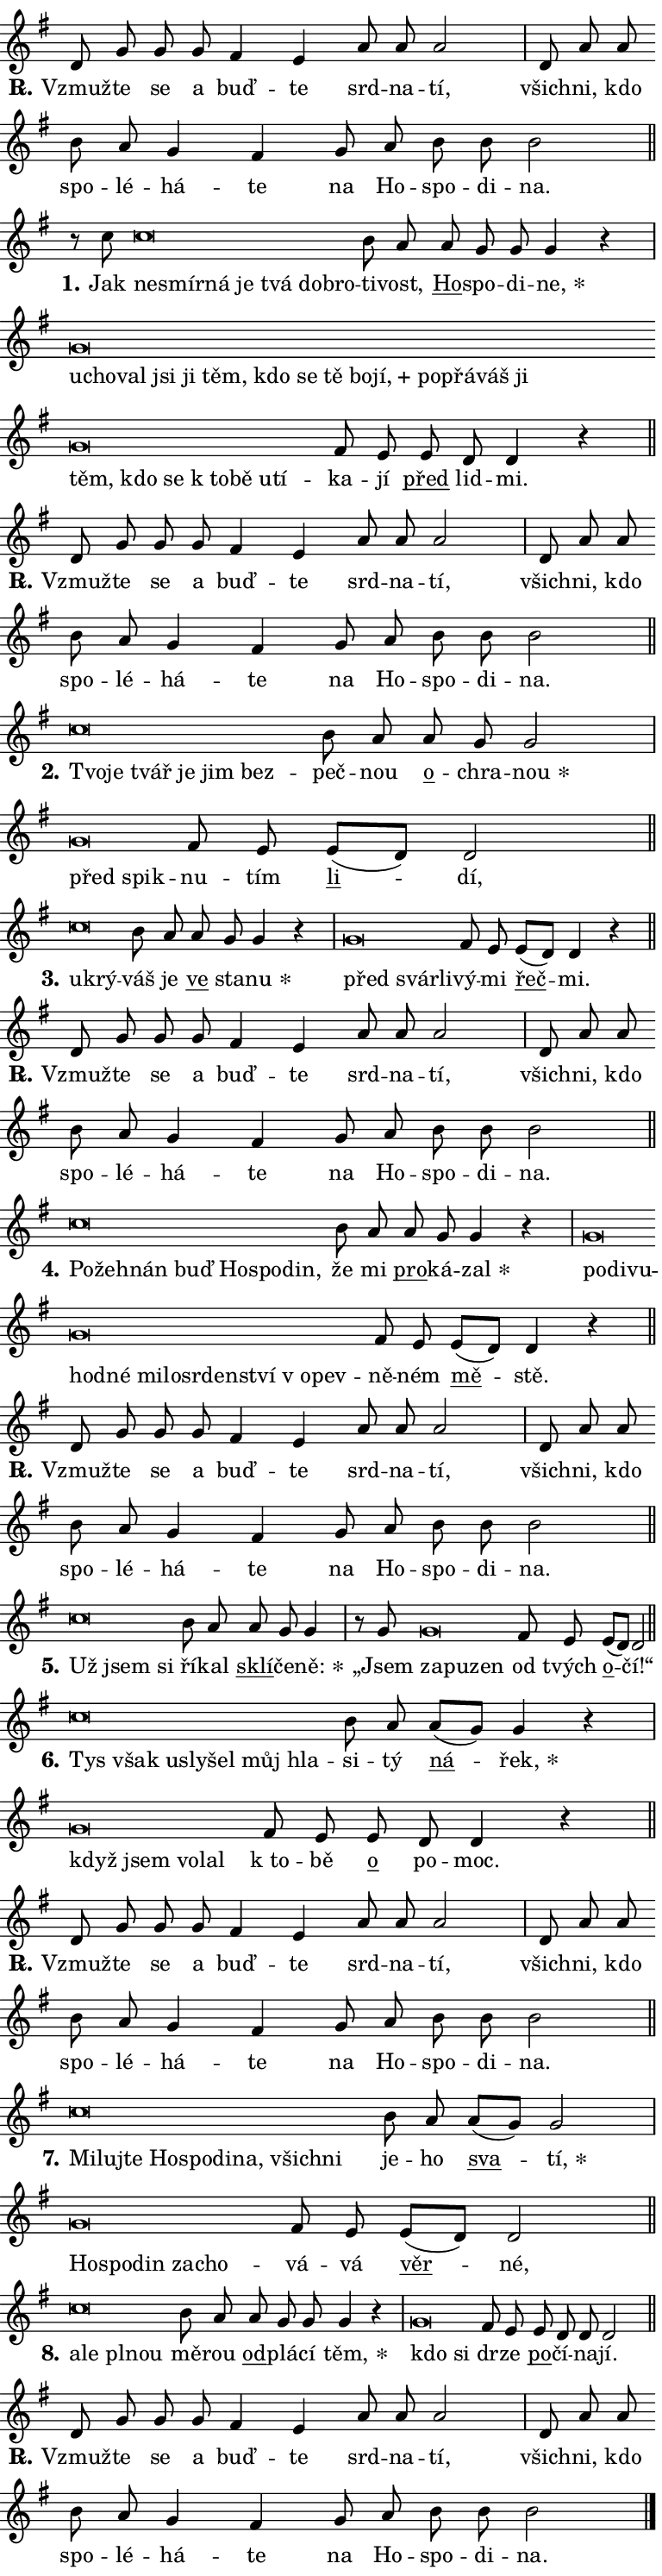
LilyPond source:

\version "2.24.0"
\header { tagline = "" }
\paper {
  indent = 0\cm
  top-margin = 0\cm
  right-margin = 0.13\cm % to fit lyric hyphens
  bottom-margin = 0\cm
  left-margin = 0\cm
  paper-width = 13\cm
  page-breaking = #ly:one-page-breaking
  system-system-spacing.basic-distance = #11
  score-system-spacing.basic-distance = #11
  ragged-last = ##f
}


%% Author: Thomas Morley
%% https://lists.gnu.org/archive/html/lilypond-user/2020-05/msg00002.html
#(define (line-position grob)
"Returns position of @var[grob} in current system:
   @code{'start}, if at first time-step
   @code{'end}, if at last time-step
   @code{'middle} otherwise
"
  (let* ((col (ly:item-get-column grob))
         (ln (ly:grob-object col 'left-neighbor))
         (rn (ly:grob-object col 'right-neighbor))
         (col-to-check-left (if (ly:grob? ln) ln col))
         (col-to-check-right (if (ly:grob? rn) rn col))
         (break-dir-left
           (and
             (ly:grob-property col-to-check-left 'non-musical #f)
             (ly:item-break-dir col-to-check-left)))
         (break-dir-right
           (and
             (ly:grob-property col-to-check-right 'non-musical #f)
             (ly:item-break-dir col-to-check-right))))
        (cond ((eqv? 1 break-dir-left) 'start)
              ((eqv? -1 break-dir-right) 'end)
              (else 'middle))))

#(define (tranparent-at-line-position vctor)
  (lambda (grob)
  "Relying on @code{line-position} select the relevant enry from @var{vctor}.
Used to determine transparency,"
    (case (line-position grob)
      ((end) (not (vector-ref vctor 0)))
      ((middle) (not (vector-ref vctor 1)))
      ((start) (not (vector-ref vctor 2))))))

noteHeadBreakVisibility =
#(define-music-function (break-visibility)(vector?)
"Makes @code{NoteHead}s transparent relying on @var{break-visibility}"
#{
  \override NoteHead.transparent =
    #(tranparent-at-line-position break-visibility)
#})

#(define delete-ledgers-for-transparent-note-heads
  (lambda (grob)
    "Reads whether a @code{NoteHead} is transparent.
If so this @code{NoteHead} is removed from @code{'note-heads} from
@var{grob}, which is supposed to be @code{LedgerLineSpanner}.
As a result ledgers are not printed for this @code{NoteHead}"
    (let* ((nhds-array (ly:grob-object grob 'note-heads))
           (nhds-list
             (if (ly:grob-array? nhds-array)
                 (ly:grob-array->list nhds-array)
                 '()))
           ;; Relies on the transparent-property being done before
           ;; Staff.LedgerLineSpanner.after-line-breaking is executed.
           ;; This is fragile ...
           (to-keep
             (remove
               (lambda (nhd)
                 (ly:grob-property nhd 'transparent #f))
               nhds-list)))
      ;; TODO find a better method to iterate over grob-arrays, similiar
      ;; to filter/remove etc for lists
      ;; For now rebuilt from scratch
      (set! (ly:grob-object grob 'note-heads)  '())
      (for-each
        (lambda (nhd)
          (ly:pointer-group-interface::add-grob grob 'note-heads nhd))
        to-keep))))

squashNotes = {
  \override NoteHead.X-extent = #'(-0.2 . 0.2)
  \override NoteHead.Y-extent = #'(-0.75 . 0)
  \override NoteHead.stencil =
    #(lambda (grob)
       (let ((pos (ly:grob-property grob 'staff-position)))
         (begin
           (if (< pos -7) (display "ERROR: Lower brevis then expected\n") (display ""))
           (if (<= pos -6) ly:text-interface::print ly:note-head::print))))
}
unSquashNotes = {
  \revert NoteHead.X-extent
  \revert NoteHead.Y-extent
  \revert NoteHead.stencil
}

hideNotes = \noteHeadBreakVisibility #begin-of-line-visible
unHideNotes = \noteHeadBreakVisibility #all-visible

% work-around for resetting accidentals
% https://lilypond.org/doc/v2.23/Documentation/notation/displaying-rhythms#unmetered-music
cadenzaMeasure = {
  \cadenzaOff
  \partial 1024 s1024
  \cadenzaOn
}

#(define-markup-command (accent layout props text) (markup?)
  "Underline accented syllable"
  (interpret-markup layout props
    #{\markup \override #'(offset . 4.3) \underline { #text }#}))

responsum = \markup \concat {
  "R" \hspace #-1.05 \path #0.1 #'((moveto 0 0.07) (lineto 0.9 0.8)) \hspace #0.05 "."
}

spaceSize = #0.6828661417322834 % exact space size for TeX Gyre Schola

\layout {
  \context {
    \Staff
    \remove "Time_signature_engraver"
    \override LedgerLineSpanner.after-line-breaking = #delete-ledgers-for-transparent-note-heads
  }
  \context {
    \Lyrics {
      \override LyricSpace.minimum-distance = \spaceSize
      \override LyricText.font-name = #"TeX Gyre Schola"
      \override LyricText.font-size = 1
      \override StanzaNumber.font-name = #"TeX Gyre Schola Bold"
      \override StanzaNumber.font-size = 1
    }
  }
  \context {
    \Score 
    \override NoteHead.text =
      #(lambda (grob) 
        (let ((pos (ly:grob-property grob 'staff-position)))
          #{\markup {
            \combine
              \halign #-0.55 \raise #(if (= pos -6) 0 0.5) \override #'(thickness . 2) \draw-line #'(3.2 . 0)
              \musicglyph "noteheads.sM1"
          }#}))
  }
}

% magnetic-lyrics.ily
%
%   written by
%     Jean Abou Samra <jean@abou-samra.fr>
%     Werner Lemberg <wl@gnu.org>
%
%   adapted by
%     Jiri Hon <jiri.hon@gmail.com>
%
% Version 2022-Apr-15

% https://www.mail-archive.com/lilypond-user@gnu.org/msg149350.html

#(define (Left_hyphen_pointer_engraver context)
   "Collect syllable-hyphen-syllable occurrences in lyrics and store
them in properties.  This engraver only looks to the left.  For
example, if the lyrics input is @code{foo -- bar}, it does the
following.

@itemize @bullet
@item
Set the @code{text} property of the @code{LyricHyphen} grob between
@q{foo} and @q{bar} to @code{foo}.

@item
Set the @code{left-hyphen} property of the @code{LyricText} grob with
text @q{foo} to the @code{LyricHyphen} grob between @q{foo} and
@q{bar}.
@end itemize

Use this auxiliary engraver in combination with the
@code{lyric-@/text::@/apply-@/magnetic-@/offset!} hook."
   (let ((hyphen #f)
         (text #f))
     (make-engraver
      (acknowledgers
       ((lyric-syllable-interface engraver grob source-engraver)
        (set! text grob)))
      (end-acknowledgers
       ((lyric-hyphen-interface engraver grob source-engraver)
        ;(when (not (grob::has-interface grob 'lyric-space-interface))
          (set! hyphen grob)));)
      ((stop-translation-timestep engraver)
       (when (and text hyphen)
         (ly:grob-set-object! text 'left-hyphen hyphen))
       (set! text #f)
       (set! hyphen #f)))))

#(define (lyric-text::apply-magnetic-offset! grob)
   "If the space between two syllables is less than the value in
property @code{LyricText@/.details@/.squash-threshold}, move the right
syllable to the left so that it gets concatenated with the left
syllable.

Use this function as a hook for
@code{LyricText@/.after-@/line-@/breaking} if the
@code{Left_@/hyphen_@/pointer_@/engraver} is active."
   (let ((hyphen (ly:grob-object grob 'left-hyphen #f)))
     (when hyphen
       (let ((left-text (ly:spanner-bound hyphen LEFT)))
         (when (grob::has-interface left-text 'lyric-syllable-interface)
           (let* ((common (ly:grob-common-refpoint grob left-text X))
                  (this-x-ext (ly:grob-extent grob common X))
                  (left-x-ext
                   (begin
                     ;; Trigger magnetism for left-text.
                     (ly:grob-property left-text 'after-line-breaking)
                     (ly:grob-extent left-text common X)))
                  ;; `delta` is the gap width between two syllables.
                  (delta (- (interval-start this-x-ext)
                            (interval-end left-x-ext)))
                  (details (ly:grob-property grob 'details))
                  (threshold (assoc-get 'squash-threshold details 0.2)))
             (when (< delta threshold)
               (let* (;; We have to manipulate the input text so that
                      ;; ligatures crossing syllable boundaries are not
                      ;; disabled.  For languages based on the Latin
                      ;; script this is essentially a beautification.
                      ;; However, for non-Western scripts it can be a
                      ;; necessity.
                      (lt (ly:grob-property left-text 'text))
                      (rt (ly:grob-property grob 'text))
                      (is-space (grob::has-interface hyphen 'lyric-space-interface))
                      (space (if is-space " " ""))
                      (extra-delta (if is-space spaceSize 0))
                      ;; Append new syllable.
                      (ltrt-space (if (and (string? lt) (string? rt))
                                (string-append lt space rt)
                                (make-concat-markup (list lt space rt))))
                      ;; Right-align `ltrt` to the right side.
                      (ltrt-space-markup (grob-interpret-markup
                               grob
                               (make-translate-markup
                                (cons (interval-length this-x-ext) 0)
                                (make-right-align-markup ltrt-space)))))
                 (begin
                   ;; Don't print `left-text`.
                   (ly:grob-set-property! left-text 'stencil #f)
                   ;; Set text and stencil (which holds all collected
                   ;; syllables so far) and shift it to the left.
                   (ly:grob-set-property! grob 'text ltrt-space)
                   (ly:grob-set-property! grob 'stencil ltrt-space-markup)
                   (ly:grob-translate-axis! grob (- (- delta extra-delta)) X))))))))))


#(define (lyric-hyphen::displace-bounds-first grob)
   ;; Make very sure this callback isn't triggered too early.
   (let ((left (ly:spanner-bound grob LEFT))
         (right (ly:spanner-bound grob RIGHT)))
     (ly:grob-property left 'after-line-breaking)
     (ly:grob-property right 'after-line-breaking)
     (ly:lyric-hyphen::print grob)))

squashThreshold = #0.4

\layout {
  \context {
    \Lyrics
    \consists #Left_hyphen_pointer_engraver
    \override LyricText.after-line-breaking =
      #lyric-text::apply-magnetic-offset!
    \override LyricHyphen.stencil = #lyric-hyphen::displace-bounds-first
    \override LyricText.details.squash-threshold = \squashThreshold
    \override LyricHyphen.minimum-distance = 0
    \override LyricHyphen.minimum-length = \squashThreshold
  }
}

squashText = \override LyricText.details.squash-threshold = 9999
unSquashText = \override LyricText.details.squash-threshold = \squashThreshold

leftText = \override LyricText.self-alignment-X = #LEFT
unLeftText = \revert LyricText.self-alignment-X

starOffset = #(lambda (grob) 
                (let ((x_offset (ly:self-alignment-interface::aligned-on-x-parent grob)))
                  (if (= x_offset 0) 0 (+ x_offset 1.2))))

star = #(define-music-function (syllable)(string?)
"Append star separator at the end of a syllable"
#{
  \once \override LyricText.X-offset = #starOffset
  \lyricmode { \markup {
    #syllable
    \override #'((font-name . "TeX Gyre Schola Bold")) \hspace #0.2 \lower #0.65 \larger "*"
  } }
#})

starAccent = #(define-music-function (syllable)(string?)
"Append star separator at the end of a syllable and make accent"
#{
  \once \override LyricText.X-offset = #starOffset
  \lyricmode { \markup {
    \accent #syllable
    \override #'((font-name . "TeX Gyre Schola Bold")) \hspace #0.2 \lower #0.65 \larger "*"
  } }
#})

breath = #(define-music-function (syllable)(string?)
"Append breathing indicator at the end of a syllable"
#{
  \lyricmode { \markup { #syllable "+" } }
#})

optionalBreath = #(define-music-function (syllable)(string?)
"Append optional breathing indicator at the end of a syllable"
#{
  \lyricmode { \markup { #syllable "(+)" } }
#})


\score {
    <<
        \new Voice = "melody" { \cadenzaOn \key g \major \relative { d'8 g g g fis4 e a8 a a2 \cadenzaMeasure \bar "|" d,8 a' a \bar "" b a \bar "" g4 fis \bar "" g8 a b b b2 \cadenzaMeasure \bar "||" \break } }
        \new Lyrics \lyricsto "melody" { \lyricmode { \set stanza = \responsum
Vzmuž -- te se a buď -- te srd -- na -- tí, všich -- ni, kdo spo -- lé -- há -- te na Ho -- spo -- di -- na. } }
    >>
    \layout {}
}

\score {
    <<
        \new Voice = "melody" { \cadenzaOn \key g \major \relative { r8 c''8 \squashNotes c\breve*1/16 \hideNotes \breve*1/16 \bar "" \breve*1/16 \bar "" \breve*1/16 \bar "" \breve*1/16 \bar "" \breve*1/16 \breve*1/16 \bar "" \unHideNotes \unSquashNotes b8 a \bar "" a g g g4 r \cadenzaMeasure \bar "|" \squashNotes g\breve*1/16 \hideNotes \breve*1/16 \bar "" \breve*1/16 \bar "" \breve*1/16 \bar "" \breve*1/16 \bar "" \breve*1/16 \bar "" \breve*1/16 \bar "" \breve*1/16 \bar "" \breve*1/16 \bar "" \breve*1/16 \bar "" \breve*1/16 \bar "" \breve*1/16 \bar "" \breve*1/16 \bar "" \breve*1/16 \bar "" \breve*1/16 \bar "" \breve*1/16 \bar "" \breve*1/16 \bar "" \breve*1/16 \bar "" \breve*1/16 \bar "" \breve*1/16 \bar "" \breve*1/16 \breve*1/16 \bar "" \unHideNotes \unSquashNotes fis8 e \bar "" e d d4 r \cadenzaMeasure \bar "||" \break } }
        \new Lyrics \lyricsto "melody" { \lyricmode { \set stanza = "1."
Jak \leftText ne -- \squashText smír -- ná je tvá dob -- ro -- \unLeftText \unSquashText ti -- vost, \markup \accent Ho -- spo -- di -- \star ne, \leftText u -- \squashText cho -- val jsi ji těm, kdo se tě bo -- \breath "jí," po -- přá -- váš ji těm, kdo se "k to" -- bě u -- tí -- \unLeftText \unSquashText ka -- jí \markup \accent před lid -- mi. } }
    >>
    \layout {}
}

\score {
    <<
        \new Voice = "melody" { \cadenzaOn \key g \major \relative { d'8 g g g fis4 e a8 a a2 \cadenzaMeasure \bar "|" d,8 a' a \bar "" b a \bar "" g4 fis \bar "" g8 a b b b2 \cadenzaMeasure \bar "||" \break } }
        \new Lyrics \lyricsto "melody" { \lyricmode { \set stanza = \responsum
Vzmuž -- te se a buď -- te srd -- na -- tí, všich -- ni, kdo spo -- lé -- há -- te na Ho -- spo -- di -- na. } }
    >>
    \layout {}
}

\score {
    <<
        \new Voice = "melody" { \cadenzaOn \key g \major \relative { \squashNotes c''\breve*1/16 \hideNotes \breve*1/16 \bar "" \breve*1/16 \bar "" \breve*1/16 \bar "" \breve*1/16 \breve*1/16 \bar "" \unHideNotes \unSquashNotes b8 a \bar "" a g g2 \cadenzaMeasure \bar "|" \squashNotes g\breve*1/16 \hideNotes \breve*1/16 \bar "" \unHideNotes \unSquashNotes fis8 e \bar "" e[( d)] d2 \cadenzaMeasure \bar "||" \break } }
        \new Lyrics \lyricsto "melody" { \lyricmode { \set stanza = "2."
\leftText Tvo -- \squashText je tvář je jim bez -- \unLeftText \unSquashText peč -- nou \markup \accent o -- chra -- \star nou \leftText před \squashText spik -- \unLeftText \unSquashText nu -- tím \markup \accent li -- dí, } }
    >>
    \layout {}
}

\score {
    <<
        \new Voice = "melody" { \cadenzaOn \key g \major \relative { \squashNotes c''\breve*1/16 \hideNotes \breve*1/16 \bar "" \unHideNotes \unSquashNotes b8 a \bar "" a g g4 r \cadenzaMeasure \bar "|" \squashNotes g\breve*1/16 \hideNotes \breve*1/16 \breve*1/16 \bar "" \unHideNotes \unSquashNotes fis8 e \bar "" e[( d)] d4 r \cadenzaMeasure \bar "||" \break } }
        \new Lyrics \lyricsto "melody" { \lyricmode { \set stanza = "3."
\leftText u -- \squashText krý -- \unLeftText \unSquashText váš je \markup \accent ve sta -- \star nu \leftText před \squashText svár -- li -- \unLeftText \unSquashText vý -- mi \markup \accent řeč -- mi. } }
    >>
    \layout {}
}

\score {
    <<
        \new Voice = "melody" { \cadenzaOn \key g \major \relative { d'8 g g g fis4 e a8 a a2 \cadenzaMeasure \bar "|" d,8 a' a \bar "" b a \bar "" g4 fis \bar "" g8 a b b b2 \cadenzaMeasure \bar "||" \break } }
        \new Lyrics \lyricsto "melody" { \lyricmode { \set stanza = \responsum
Vzmuž -- te se a buď -- te srd -- na -- tí, všich -- ni, kdo spo -- lé -- há -- te na Ho -- spo -- di -- na. } }
    >>
    \layout {}
}

\score {
    <<
        \new Voice = "melody" { \cadenzaOn \key g \major \relative { \squashNotes c''\breve*1/16 \hideNotes \breve*1/16 \bar "" \breve*1/16 \bar "" \breve*1/16 \bar "" \breve*1/16 \bar "" \breve*1/16 \breve*1/16 \bar "" \unHideNotes \unSquashNotes b8 a \bar "" a g g4 r \cadenzaMeasure \bar "|" \squashNotes g\breve*1/16 \hideNotes \breve*1/16 \bar "" \breve*1/16 \bar "" \breve*1/16 \bar "" \breve*1/16 \bar "" \breve*1/16 \bar "" \breve*1/16 \bar "" \breve*1/16 \bar "" \breve*1/16 \bar "" \breve*1/16 \bar "" \breve*1/16 \breve*1/16 \bar "" \unHideNotes \unSquashNotes fis8 e \bar "" e[( d)] d4 r \cadenzaMeasure \bar "||" \break } }
        \new Lyrics \lyricsto "melody" { \lyricmode { \set stanza = "4."
\leftText Po -- \squashText žeh -- nán buď Ho -- spo -- din, \unLeftText \unSquashText že mi \markup \accent pro -- ká -- \star zal \leftText po -- \squashText di -- vu -- hod -- né mi -- lo -- sr -- den -- ství "v o" -- pev -- \unLeftText \unSquashText ně -- ném \markup \accent mě -- stě. } }
    >>
    \layout {}
}

\score {
    <<
        \new Voice = "melody" { \cadenzaOn \key g \major \relative { d'8 g g g fis4 e a8 a a2 \cadenzaMeasure \bar "|" d,8 a' a \bar "" b a \bar "" g4 fis \bar "" g8 a b b b2 \cadenzaMeasure \bar "||" \break } }
        \new Lyrics \lyricsto "melody" { \lyricmode { \set stanza = \responsum
Vzmuž -- te se a buď -- te srd -- na -- tí, všich -- ni, kdo spo -- lé -- há -- te na Ho -- spo -- di -- na. } }
    >>
    \layout {}
}

\score {
    <<
        \new Voice = "melody" { \cadenzaOn \key g \major \relative { \squashNotes c''\breve*1/16 \hideNotes \breve*1/16 \breve*1/16 \bar "" \unHideNotes \unSquashNotes b8 a \bar "" a g g4 \cadenzaMeasure \bar "|" r8 g8 \squashNotes g\breve*1/16 \hideNotes \breve*1/16 \breve*1/16 \bar "" \unHideNotes \unSquashNotes fis8 e \bar "" e[( d)] d2 \cadenzaMeasure \bar "||" \break } }
        \new Lyrics \lyricsto "melody" { \lyricmode { \set stanza = "5."
\leftText Už \squashText jsem si \unLeftText \unSquashText ří -- kal \markup \accent sklí -- če -- \star ně: „Jsem \leftText za -- \squashText pu -- zen \unLeftText \unSquashText od tvých \markup \accent o -- čí!“ } }
    >>
    \layout {}
}

\score {
    <<
        \new Voice = "melody" { \cadenzaOn \key g \major \relative { \squashNotes c''\breve*1/16 \hideNotes \breve*1/16 \bar "" \breve*1/16 \bar "" \breve*1/16 \bar "" \breve*1/16 \bar "" \breve*1/16 \breve*1/16 \bar "" \unHideNotes \unSquashNotes b8 a \bar "" a[( g)] g4 r \cadenzaMeasure \bar "|" \squashNotes g\breve*1/16 \hideNotes \breve*1/16 \bar "" \breve*1/16 \breve*1/16 \bar "" \unHideNotes \unSquashNotes fis8 e \bar "" e d d4 r \cadenzaMeasure \bar "||" \break } }
        \new Lyrics \lyricsto "melody" { \lyricmode { \set stanza = "6."
\leftText Tys \squashText však u -- sly -- šel můj hla -- \unLeftText \unSquashText si -- tý \markup \accent ná -- \star řek, \leftText když \squashText jsem vo -- lal \unLeftText \unSquashText "k to" -- bě \markup \accent o po -- moc. } }
    >>
    \layout {}
}

\score {
    <<
        \new Voice = "melody" { \cadenzaOn \key g \major \relative { d'8 g g g fis4 e a8 a a2 \cadenzaMeasure \bar "|" d,8 a' a \bar "" b a \bar "" g4 fis \bar "" g8 a b b b2 \cadenzaMeasure \bar "||" \break } }
        \new Lyrics \lyricsto "melody" { \lyricmode { \set stanza = \responsum
Vzmuž -- te se a buď -- te srd -- na -- tí, všich -- ni, kdo spo -- lé -- há -- te na Ho -- spo -- di -- na. } }
    >>
    \layout {}
}

\score {
    <<
        \new Voice = "melody" { \cadenzaOn \key g \major \relative { \squashNotes c''\breve*1/16 \hideNotes \breve*1/16 \bar "" \breve*1/16 \bar "" \breve*1/16 \bar "" \breve*1/16 \bar "" \breve*1/16 \bar "" \breve*1/16 \bar "" \breve*1/16 \breve*1/16 \bar "" \unHideNotes \unSquashNotes b8 a \bar "" a[( g)] g2 \cadenzaMeasure \bar "|" \squashNotes g\breve*1/16 \hideNotes \breve*1/16 \bar "" \breve*1/16 \bar "" \breve*1/16 \breve*1/16 \bar "" \unHideNotes \unSquashNotes fis8 e \bar "" e[( d)] d2 \cadenzaMeasure \bar "||" \break } }
        \new Lyrics \lyricsto "melody" { \lyricmode { \set stanza = "7."
\leftText Mi -- \squashText luj -- te Ho -- spo -- di -- na, všich -- ni \unLeftText \unSquashText je -- ho \markup \accent sva -- \star tí, \leftText Ho -- \squashText spo -- din za -- cho -- \unLeftText \unSquashText vá -- vá \markup \accent věr -- né, } }
    >>
    \layout {}
}

\score {
    <<
        \new Voice = "melody" { \cadenzaOn \key g \major \relative { \squashNotes c''\breve*1/16 \hideNotes \breve*1/16 \bar "" \breve*1/16 \breve*1/16 \bar "" \unHideNotes \unSquashNotes b8 a \bar "" a g g g4 r \cadenzaMeasure \bar "|" \squashNotes g\breve*1/16 \hideNotes \breve*1/16 \bar "" \unHideNotes \unSquashNotes fis8 e \bar "" e d d d2 \cadenzaMeasure \bar "||" \break } }
        \new Lyrics \lyricsto "melody" { \lyricmode { \set stanza = "8."
\leftText a -- \squashText le pl -- nou \unLeftText \unSquashText mě -- rou \markup \accent od -- plá -- cí \star těm, \leftText kdo \squashText si \unLeftText \unSquashText dr -- ze \markup \accent po -- čí -- na -- jí. } }
    >>
    \layout {}
}

\score {
    <<
        \new Voice = "melody" { \cadenzaOn \key g \major \relative { d'8 g g g fis4 e a8 a a2 \cadenzaMeasure \bar "|" d,8 a' a \bar "" b a \bar "" g4 fis \bar "" g8 a b b b2 \cadenzaMeasure \bar "||" \break } \bar "|." }
        \new Lyrics \lyricsto "melody" { \lyricmode { \set stanza = \responsum
Vzmuž -- te se a buď -- te srd -- na -- tí, všich -- ni, kdo spo -- lé -- há -- te na Ho -- spo -- di -- na. } }
    >>
    \layout {}
}
